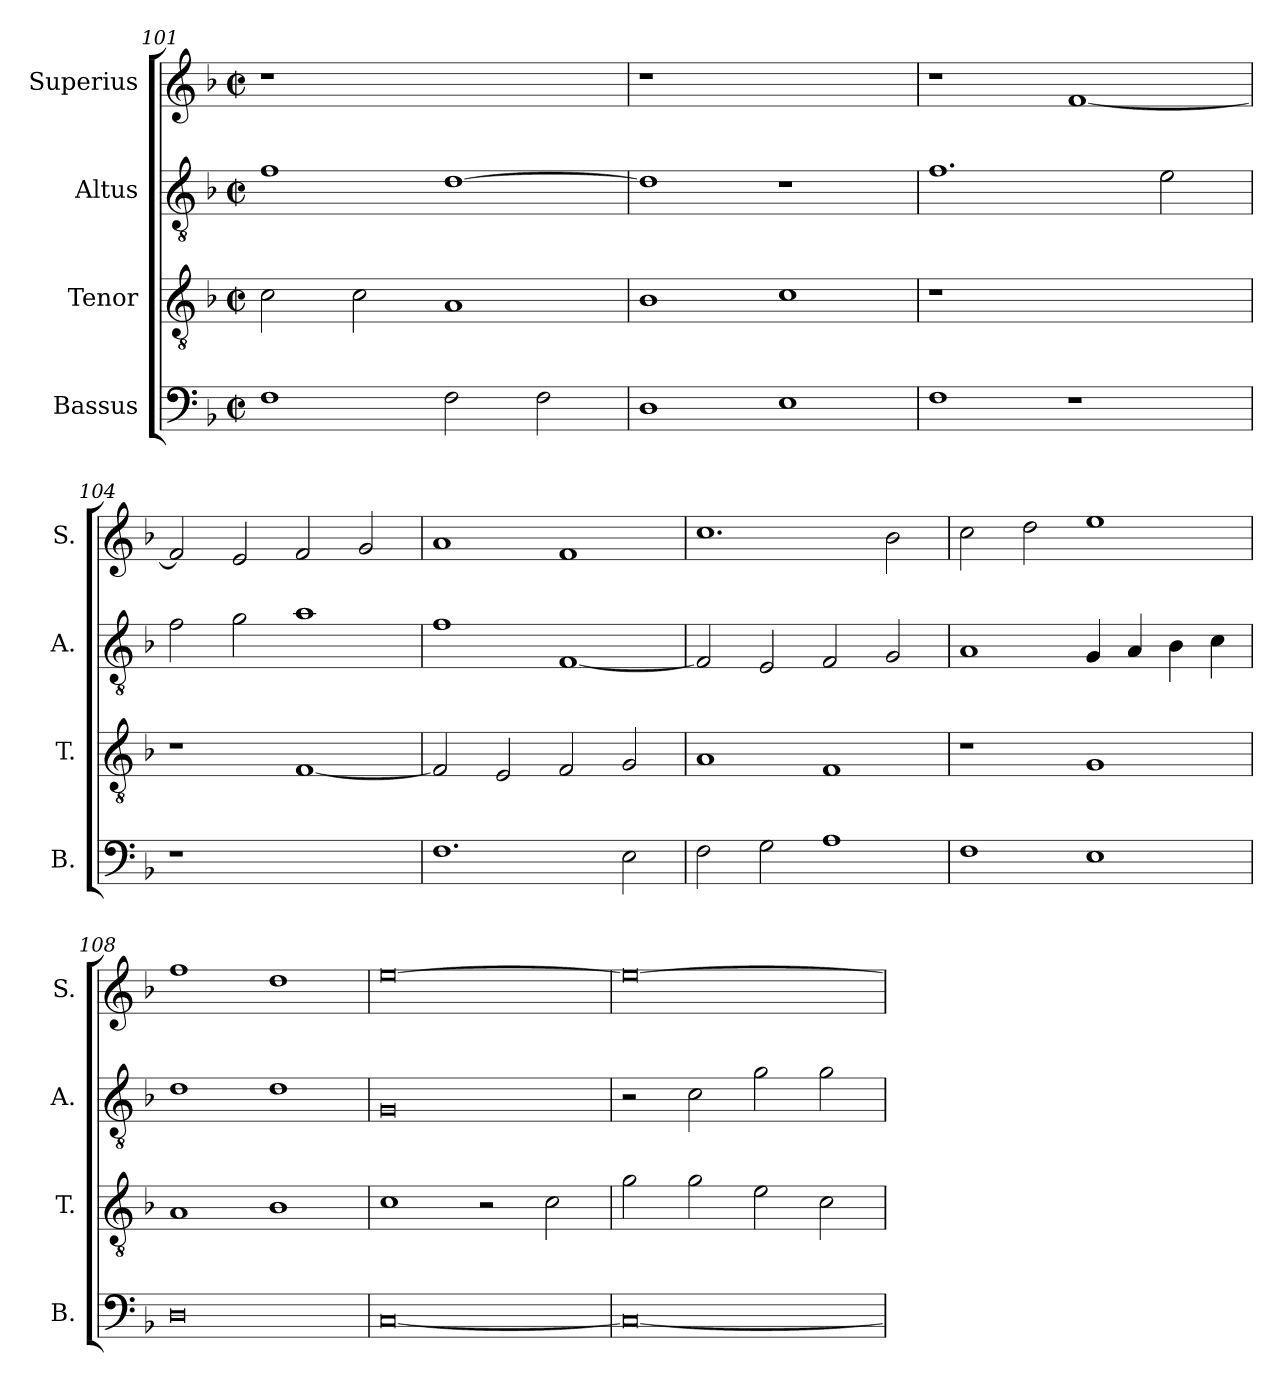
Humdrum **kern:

**kern	**kern	**kern	**kern
*part4	*part3	*part2	*part1
*staff4	*staff3	*staff2	*staff1
*I"Bassus	*I"Tenor	*I"Altus	*I"Superius
*I'B.	*I'T.	*I'A.	*I'S.
*clefF4	*clefGv2	*clefGv2	*clefG2
*	*ITrd7c12	*ITrd7c12	*
*k[b-]	*k[b-]	*k[b-]	*k[b-]
*F:	*F:	*F:	*F:
*M2/2	*M2/2	*M2/2	*M2/2
*met(c|)	*met(c|)	*met(c|)	*met(c|)
=101	=101	=101	=101
!	!	!	!LO:N:vis=1
1Fi	2Ci\	1Fi	1r
.	2Ci\	.	.
2Fi\	1AAi	[>1Di	1ryy
2Fi\	.	.	.
=102	=102	=102	=102
!	!	!	!LO:N:vis=1
1Di	1BB-i	1Di]	1r
1Ei	1Ci	1r	1ryy
=103	=103	=103	=103
!	!LO:N:vis=1	!	!
1Fi	1r	1.Fi	1r
1r	1ryy	.	[<1fi
.	.	2Ei\	.
=104	=104	=104	=104
!LO:N:vis=1	!	!	!
1r	1r	2Fi\	2fi/]
.	.	2Gi\	2ei/
1ryy	[<1FFi	1Ai	2fi/
.	.	.	2gi/
!!LO:LB:g=z
=105	=105	=105	=105
1.Fi	2FFi/]	1Fi	1ai
.	2EEi/	.	.
.	2FFi/	[<1FFi	1fi
2Ei\	2GGi/	.	.
=106	=106	=106	=106
2Fi\	1AAi	2FFi/]	1.cci
2Gi\	.	2EEi/	.
1Ai	1FFi	2FFi/	.
.	.	2GGi/	2b-i\
=107	=107	=107	=107
1Fi	1r	1AAi	2cci\
.	.	.	2ddi\
1Ei	1GGi	4GGi/	1eei
.	.	4AAi/	.
.	.	4BB-i\	.
.	.	4Ci\	.
=108	=108	=108	=108
0Di	1AAi	1Di	1ffi
.	1BB-i	1Di	1ddi
=109	=109	=109	=109
[<0Ci	1Ci	0GGi	[>0eei
.	2r	.	.
.	2Ci\	.	.
!!LO:PB:g=z
=110	=110	=110	=110
0Ci_<	2Gi\	2r	0eei_>
.	2Gi\	2Ci\	.
.	2Ei\	2Gi\	.
.	2Ci\	2Gi\	.
=	=	=	=
*-	*-	*-	*-
